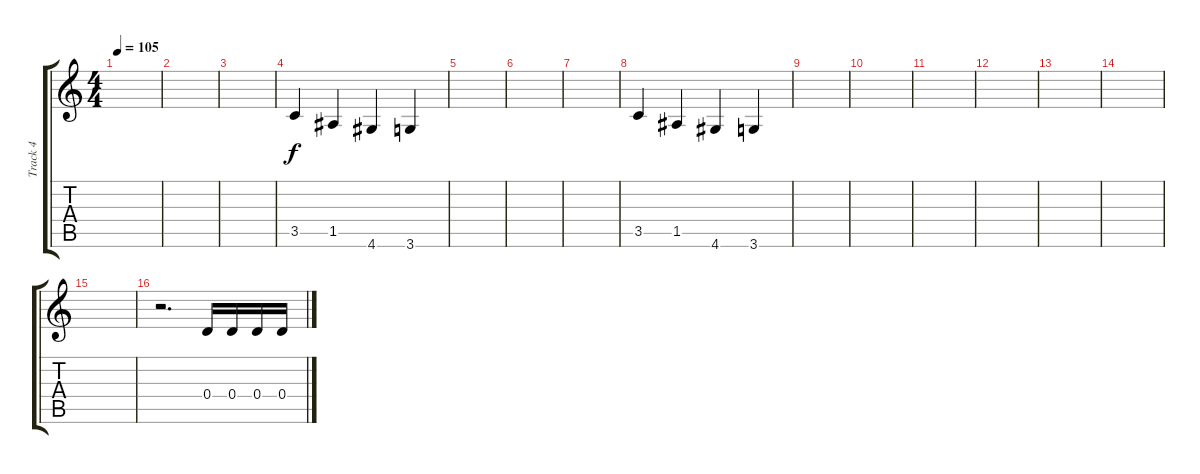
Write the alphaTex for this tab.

\track ("Track 4" "Track 4") {instrument distortionguitar}
\staff {score tabs}
\tuning (E4 B3 G3 D3 A2 E2) {hide}
\ts (4 4)
\tempo 105
\clef g2
\ks c
|
|
|
3.5.4 1.5.4 4.6.4 3.6.4 |
|
|
|
3.5.4 1.5.4 4.6.4 3.6.4 |
|
|
|
|
|
|
|
r.2{d} 0.4.16 0.4.16 0.4.16 0.4.16
